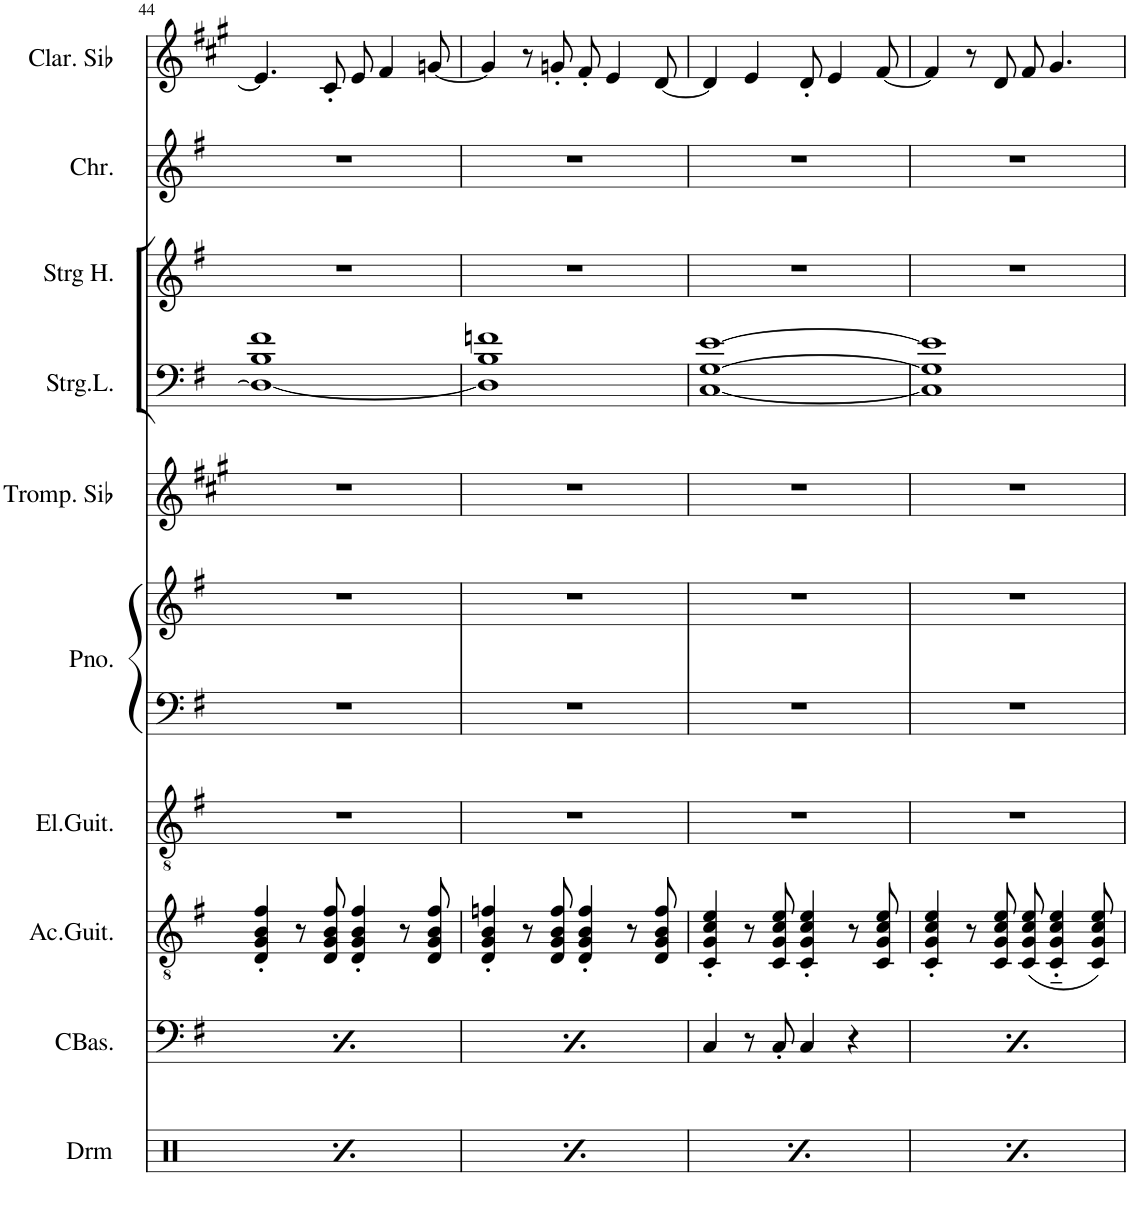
**kern	**kern	**kern	**kern	**kern	**kern	**kern	**kern	**kern	**kern	**kern
*part10	*part9	*part8	*part7	*part6	*part6	*part5	*part4	*part3	*part2	*part1
*staff11	*staff10	*staff9	*staff8	*staff7	*staff6	*staff5	*staff4	*staff3	*staff2	*staff1
*I"Drums	*I"Bass	*I"Steel Strg.Guitar	*I"Electric Guitar	*I"Piano	*	*I"Bb Trumpet	*I"Strings Low	*I"Strings Hi	*I"Choirs Ooooh	*I"Clarinette en Sib
*I'Drm	*	*	*I'El.Guit.	*I'Pno.	*	*I'Trp.	*I'Strg.L.	*I'Strg H.	*I'Chr.	*I'Clar. Sib
!!LO:PB:g=z
*clefX	*clefF4	*clefGv2	*clefGv2	*clefF4	*clefG2	*clefG2	*clefF4	*clefG2	*clefG2	*clefG2
*	*Trd7c12	*	*	*	*	*Trd1c2	*	*	*	*Trd1c2
*k[]	*k[f#]	*k[f#]	*k[f#]	*k[f#]	*k[f#]	*k[f#c#g#]	*k[f#]	*k[f#]	*k[f#]	*k[f#c#g#]
*M2/2	*M2/2	*M2/2	*M2/2	*M2/2	*M2/2	*M2/2	*M2/2	*M2/2	*M2/2	*M2/2
*met(c|)	*met(c|)	*met(c|)	*met(c|)	*met(c|)	*met(c|)	*met(c|)	*met(c|)	*met(c|)	*met(c|)	*met(c|)
=44	=44	=44	=44	=44	=44	=44	=44	=44	=44	=44
*^	*	*	*	*	*	*	*	*	*	*
8Rcc/L	4Rd\	4G'\	4D/' 4G/' 4B/' 4f#/'	1r	1r	1r	1r	1D_ 1B 1f#	1r	1r	4.e/]
8Ree/	.	.	.	.	.	.	.	.	.	.	.
8Ree/	8r	8r	8r	.	.	.	.	.	.	.	.
8Rcc/J	8Rd\	8G'\	8D/ 8G/ 8B/ 8f#/	.	.	.	.	.	.	.	8c#'/
8Ree/L	8Rd\	4G\	4D/' 4G/' 4B/' 4f#/'	.	.	.	.	.	.	.	8e/
16Rcc/L	8r	.	.	.	.	.	.	.	.	.	4f#/
16Rcc/J	.	.	.	.	.	.	.	.	.	.	.
8Rcc^/J	4r	4r	8r	.	.	.	.	.	.	.	.
8r	.	.	8D/ 8G/ 8B/ 8f#/	.	.	.	.	.	.	.	[8gn/
=45	=45	=45	=45	=45	=45	=45	=45	=45	=45	=45	=45
8Rcc/L	4Rd\	4G'\	4D/' 4G/' 4B/' 4fn/'	1r	1r	1r	1r	1D] 1B 1fn	1r	1r	4g/]
8Ree/	.	.	.	.	.	.	.	.	.	.	.
8Ree/	8r	8r	8r	.	.	.	.	.	.	.	8r
8Rcc/J	8Rd\	8G'\	8D/ 8G/ 8B/ 8f/	.	.	.	.	.	.	.	8gn'/
8Ree/L	8Rd\	4G\	4D/' 4G/' 4B/' 4f/'	.	.	.	.	.	.	.	8f#'/
16Rcc/L	8r	.	.	.	.	.	.	.	.	.	4e/
16Rcc/J	.	.	.	.	.	.	.	.	.	.	.
8Rcc^/J	4r	4r	8r	.	.	.	.	.	.	.	.
8r	.	.	8D/ 8G/ 8B/ 8f/	.	.	.	.	.	.	.	[8d/
=46	=46	=46	=46	=46	=46	=46	=46	=46	=46	=46	=46
8Rcc/L	4Rd\	4C/	4C/' 4G/' 4c/' 4e/'	1r	1r	1r	1r	[1C [1G [1e	1r	1r	4d/]
8Ree/	.	.	.	.	.	.	.	.	.	.	.
8Ree/	8r	8r	8r	.	.	.	.	.	.	.	4e/
8Rcc/J	8Rd\	8C'/	8C/ 8G/ 8c/ 8e/	.	.	.	.	.	.	.	.
8Ree/L	8Rd\	4C/	4C/' 4G/' 4c/' 4e/'	.	.	.	.	.	.	.	8d'/
16Rcc/L	8r	.	.	.	.	.	.	.	.	.	4e/
16Rcc/J	.	.	.	.	.	.	.	.	.	.	.
8Rcc^/J	4r	4r	8r	.	.	.	.	.	.	.	.
8r	.	.	8C/ 8G/ 8c/ 8e/	.	.	.	.	.	.	.	[8f#/
=47	=47	=47	=47	=47	=47	=47	=47	=47	=47	=47	=47
8Rcc/L	4Rd\	4C/	4C/' 4G/' 4c/' 4e/'	1r	1r	1r	1r	1C] 1G] 1e]	1r	1r	4f#/]
8Ree/	.	.	.	.	.	.	.	.	.	.	.
8Ree/	8r	8r	8r	.	.	.	.	.	.	.	8r
8Rcc/J	8Rd\	8C'/	8C/ 8G/ 8c/ 8e/	.	.	.	.	.	.	.	8d/
8Ree/L	8Rd\	4C/	(8C/ 8G/ 8c/ 8e/	.	.	.	.	.	.	.	8f#/
16Rcc/L	8r	.	4C/'~ 4G/'~ 4c/'~ 4e/'~	.	.	.	.	.	.	.	4.g#/
16Rcc/J	.	.	.	.	.	.	.	.	.	.	.
8Rcc^/J	4r	4r	.	.	.	.	.	.	.	.	.
8r	.	.	8C/ 8G/ 8c/ 8e/)	.	.	.	.	.	.	.	.
*v	*v	*	*	*	*	*	*	*	*	*	*
=	=	=	=	=	=	=	=	=	=	=
*-	*-	*-	*-	*-	*-	*-	*-	*-	*-	*-
